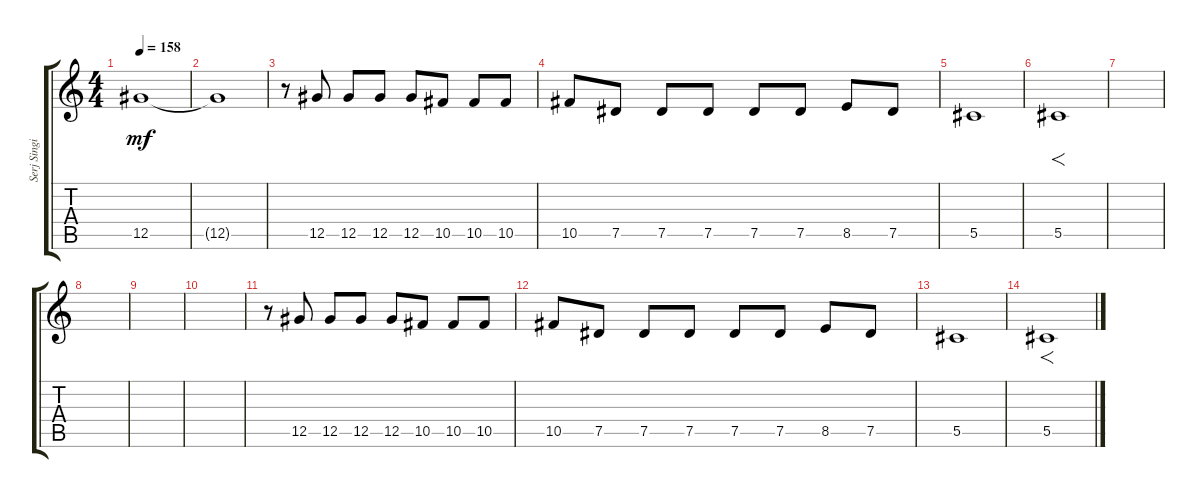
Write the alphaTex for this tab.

\track ("Serj Singing" "Serj Singi") {instrument contrabass}
\staff {score tabs}
\tuning (Eb4 Bb3 Gb3 Db3 Ab2 Db2) {hide}
\ts (4 4)
\tempo 158
\clef g2
\ks c
12.5.1{dy mf} |
12.5{t}.1 |
r.8 12.5.8 12.5.8 12.5.8 12.5.8 10.5.8 10.5.8 10.5.8 |
10.5.8 7.5.8 7.5.8 7.5.8 7.5.8 7.5.8 8.5.8 7.5.8 |
5.5.1 |
5.5.1{f} |
|
|
|
|
r.8 12.5.8 12.5.8 12.5.8 12.5.8 10.5.8 10.5.8 10.5.8 |
10.5.8 7.5.8 7.5.8 7.5.8 7.5.8 7.5.8 8.5.8 7.5.8 |
5.5.1 |
5.5.1{f}
